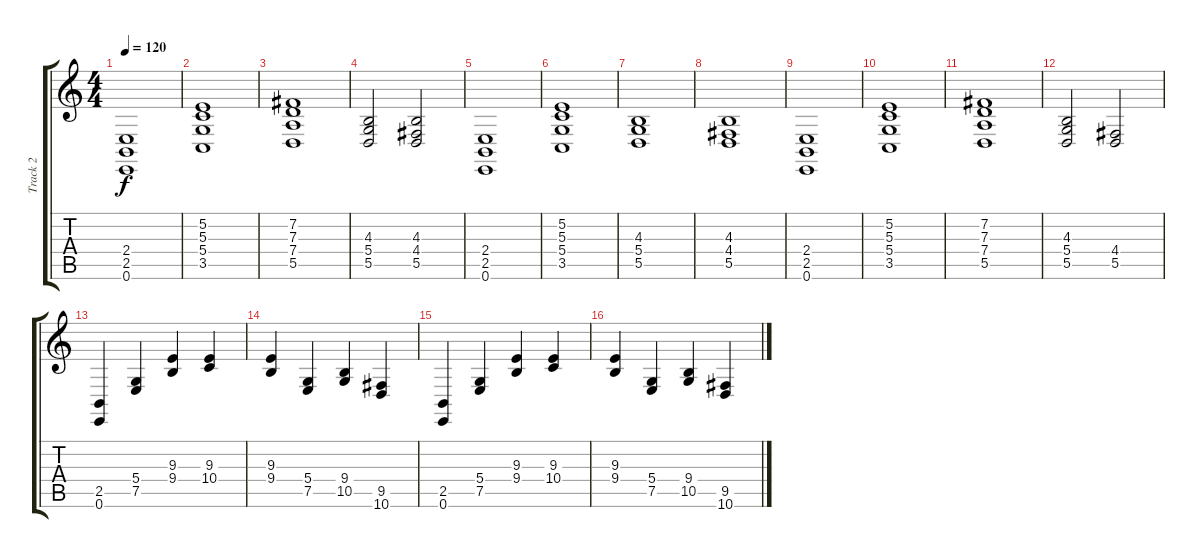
\track ("Track 2" "Track 2") {instrument synthstrings1}
\staff {score tabs}
\tuning (E4 B3 G3 D3 A2 E2) {hide}
\ts (4 4)
\tempo 120
\clef g2
\ks c
(2.4 2.5 0.6).1{dy f} |
(5.2 5.3 5.4 3.5).1 |
(7.2 7.3 7.4 5.5).1 |
(4.3 5.4 5.5).2 (4.3 4.4 5.5).2 |
(2.4 2.5 0.6).1 |
(5.2 5.3 5.4 3.5).1 |
(4.3 5.4 5.5).1 |
(4.3 4.4 5.5).1 |
(2.4 2.5 0.6).1 |
(5.2 5.3 5.4 3.5).1 |
(7.2 7.3 7.4 5.5).1 |
(4.3 5.4 5.5).2 (4.4 5.5).2 |
(2.5 0.6).4 (5.4 7.5).4 (9.3 9.4).4 (9.3 10.4).4 |
(9.3 9.4).4 (5.4 7.5).4 (9.4 10.5).4 (9.5 10.6).4 |
(2.5 0.6).4 (5.4 7.5).4 (9.3 9.4).4 (9.3 10.4).4 |
(9.3 9.4).4 (5.4 7.5).4 (9.4 10.5).4 (9.5 10.6).4
